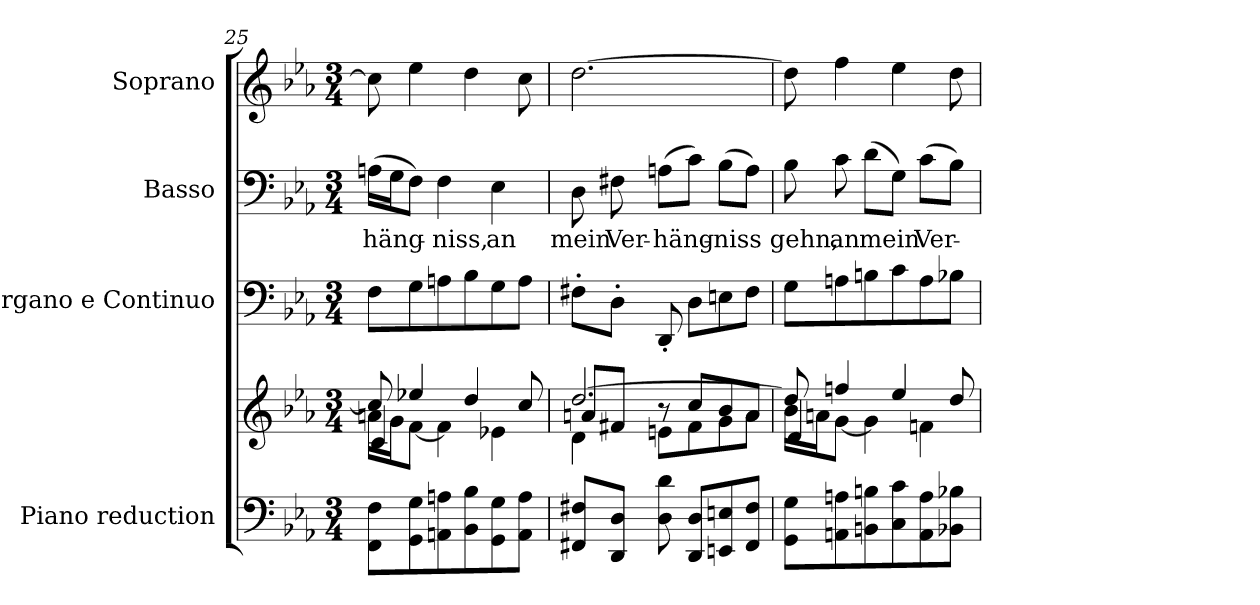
**kern	**kern	**kern	**kern	**text	**kern
*part4	*part4	*part3	*part2	*part2	*part1
*staff5	*staff4	*staff3	*staff2	*staff2	*staff1
*I"Piano reduction	*	*I"Organo e Continuo	*I"Basso	*	*I"Soprano
*I'Pno	*	*	*	*	*
*clefF4	*clefG2	*clefF4	*clefF4	*	*clefG2
*k[b-e-a-]	*k[b-e-a-]	*k[b-e-a-]	*k[b-e-a-]	*	*k[b-e-a-]
*M3/4	*M3/4	*M3/4	*M3/4	*	*M3/4
=25	=25	=25	=25	=25	=25
*	*^	*	*	*	*
*	*	*^	*	*	*	*
!	!	!	!	!	!	!LO:LY:b	!
8FF\ 8F\L	8cc/]	16an\LL	4c/	8F\L	(>16An\LL	-häng-	8cc\]
.	.	16g\J	.	.	16G\J	.	.
8GG\ 8G\	4ee-X/	[8f\J	.	8G\	8F\J)	.	4ee-\
!	!	!	!	!	!	!LO:LY:b	!
8AAn\ 8An\	.	4f\]	2ryy	8An\	4F\	-niss,	.
8BB-\ 8B-\	4dd/	.	.	8B-\	.	.	4dd\
!	!	!	!	!	!	!LO:LY:b	!
8GG\ 8G\	.	4e-X\	.	8G\	4E-\	an	.
8AA\ 8A\J	8cc/	.	.	8A\J	.	.	8cc\
=26	=26	=26	=26	=26	=26	=26	=26
!	!	!	!	!	!	!LO:LY:b	!
8FF#X/ 8F#X/L	[2.dd/	4d\	8an/L	8F#X'\L	8D\	mein	[2.dd\
!	!	!	!	!	!	!LO:LY:b	!
8DD/ 8D/J	.	.	8f#X/J	8D'\J	8F#X\	Ver-	.
!	!	!	!	!	!	!LO:LY:b	!
8D\ 8d\	.	8en\L	8r	8DD'/	(>8An\L	-häng-	.
8DD/ 8D/L	.	8f#\	8cc/L	8D\L	8c\J)	.	.
!	!	!	!	!	!	!LO:LY:b	!
8EEn/ 8En/	.	8g\	8b-/	8En\	(>8B-\L	-niss	.
8FF#/ 8F#/J	.	8a\J	8a/J	8F#\J	8A\J)	.	.
=27	=27	=27	=27	=27	=27	=27	=27
!	!	!	!	!	!	!LO:LY:b	!
8GG\ 8G\L	8dd/]	16b-\LL	4d/	8G\L	8B-\	gehn,	8dd\]
.	.	16an\J	.	.	.	.	.
!	!	!	!	!	!	!LO:LY:b	!
8AAn\ 8An\	4ffn/	[8g\J	.	8An\	8c\	an	4ff\
!	!	!	!	!	!	!LO:LY:b	!
8BBn\ 8Bn\	.	4g\]	2ryy	8Bn\	(>8d\L	mein	.
8C\ 8c\	4ee-/	.	.	8c\	8G\J)	.	4ee-\
!	!	!	!	!	!	!LO:LY:b	!
8AA\ 8A\	.	4fn\	.	8A\	(>8c\L	Ver-	.
8BB-X\ 8B-X\J	8dd/	.	.	8B-X\J	8B-\J)	.	8dd\
*	*v	*v	*v	*	*	*	*
=	=	=	=	=	=
*-	*-	*-	*-	*-	*-
